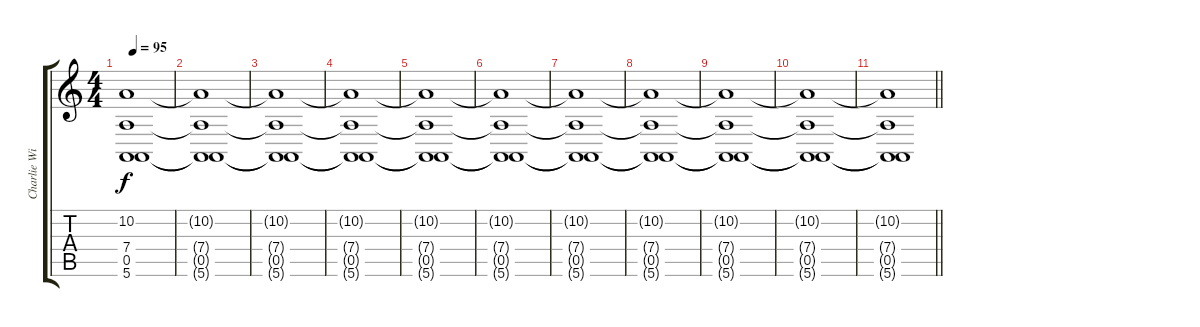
\track ("Charlie Wilson" "Charlie Wi") {instrument synthstrings1}
\staff {score tabs}
\tuning (E4 B3 G3 D3 A2 E2) {hide}
\ts (4 4)
\tempo 95
\clef g2
\ks c
(10.2{t} 7.4{t} 0.5{t} 5.6{t}).1{dy f} |
(10.2{t} 7.4{t} 0.5{t} 5.6{t}).1 |
(10.2{t} 7.4{t} 0.5{t} 5.6{t}).1 |
(10.2{t} 7.4{t} 0.5{t} 5.6{t}).1 |
(10.2{t} 7.4{t} 0.5{t} 5.6{t}).1 |
(10.2{t} 7.4{t} 0.5{t} 5.6{t}).1 |
(10.2{t} 7.4{t} 0.5{t} 5.6{t}).1 |
(10.2{t} 7.4{t} 0.5{t} 5.6{t}).1 |
(10.2{t} 7.4{t} 0.5{t} 5.6{t}).1 |
(10.2{t} 7.4{t} 0.5{t} 5.6{t}).1{volume 0} |
\barLineRight lightlight
(10.2{t} 7.4{t} 0.5{t} 5.6{t}).1
